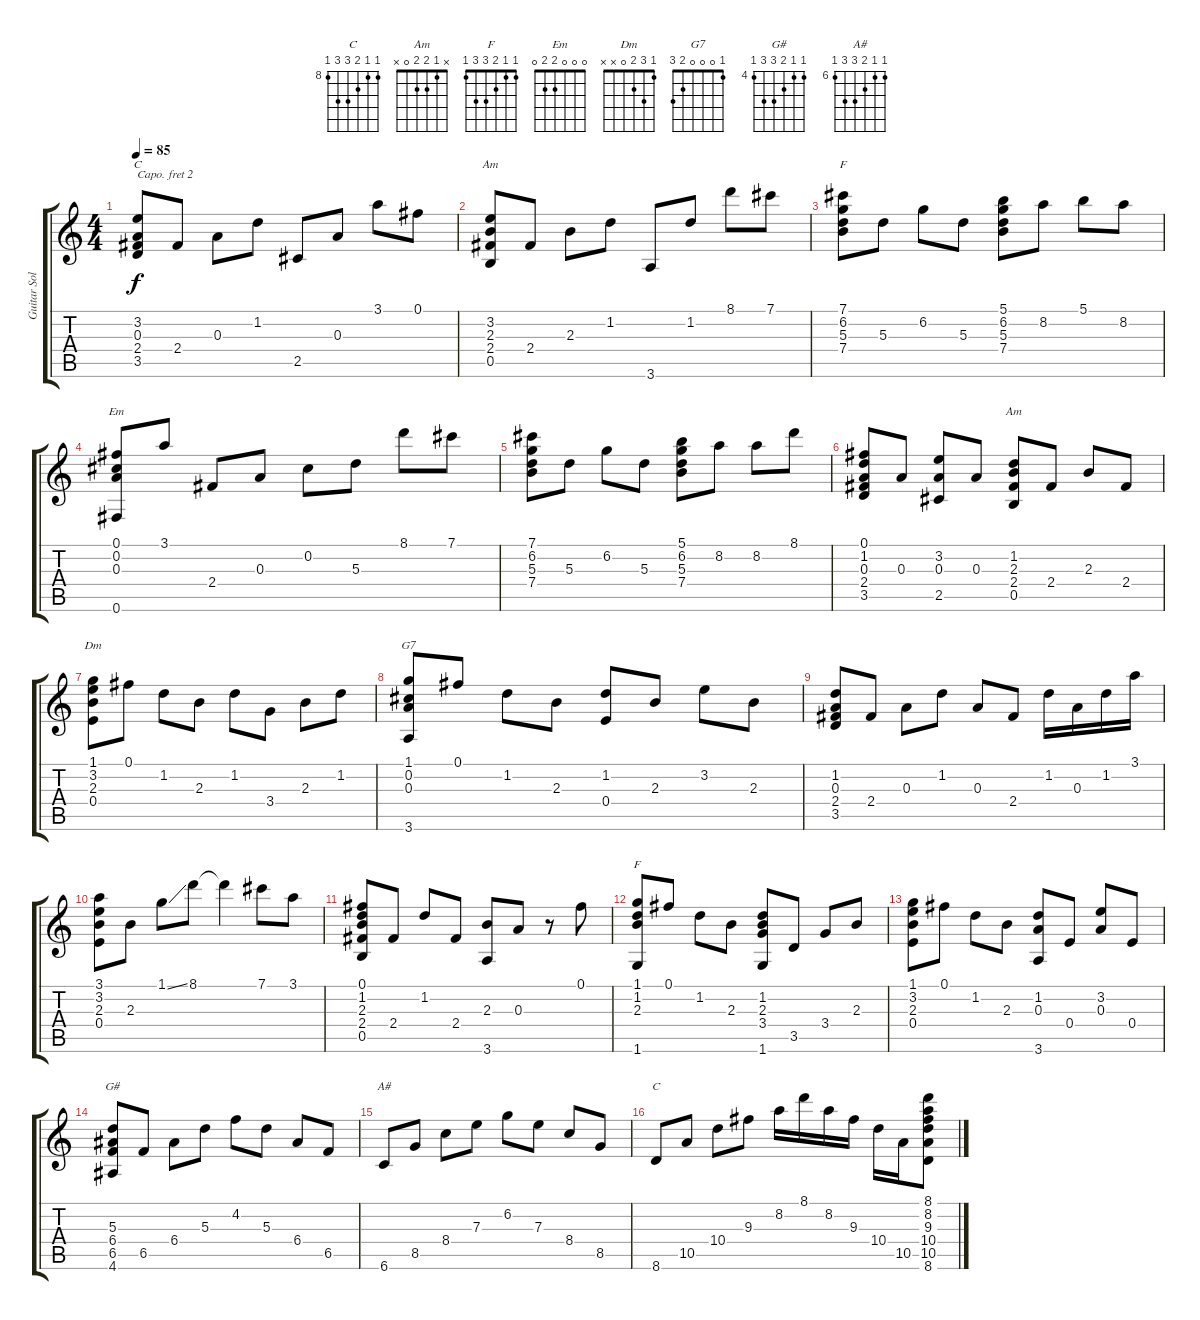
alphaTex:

\track ("Guitar Solo" "Guitar Sol") {instrument acousticguitarnylon}
\staff {score tabs}
\capo 2
\tuning (E4 B3 G3 D3 A2 E2) {hide}
\chord ("C" 0 1 0 2 3 x)
\chord ("Am" 0 1 2 2 0 x)
\chord ("F" 5 6 5 7 x x) {firstfret 5}
\chord ("Em" 0 0 0 2 2 0)
\chord ("Am" x 1 2 2 0 x)
\chord ("Dm" 1 3 2 0 x x)
\chord ("G7" 1 0 0 0 2 3)
\chord ("F" 1 1 2 3 3 1)
\chord ("G#" 4 4 5 6 6 4) {firstfret 4}
\chord ("A#" 6 6 7 8 8 6) {firstfret 6}
\chord ("C" 8 8 9 10 10 8) {firstfret 8}
\ts (4 4)
\tempo 85
\clef g2
\ks c
(3.2 0.3 2.4 3.5).8{ch "C" dy f} 2.4.8 0.3.8 1.2.8 2.5.8 0.3.8 3.1.8 0.1.8 |
(3.2 2.3 2.4 0.5).8{ch "Am"} 2.4.8 2.3.8 1.2.8 3.6.8 1.2.8 8.1.8 7.1.8 |
(7.1 6.2 5.3 7.4).8{ch "F"} 5.3.8 6.2.8 5.3.8 (5.1 6.2 5.3 7.4).8 8.2.8 5.1.8 8.2.8 |
(0.1 0.2 0.3 0.6).8{ch "Em"} 3.1.8 2.4.8 0.3.8 0.2.8 5.3.8 8.1.8 7.1.8 |
(7.1 6.2 5.3 7.4).8 5.3.8 6.2.8 5.3.8 (5.1 6.2 5.3 7.4).8 8.2.8 8.2.8 8.1.8 |
(0.1 1.2 0.3 2.4 3.5).8 0.3.8 (3.2 0.3 2.5).8 0.3.8 (1.2 2.3 2.4 0.5).8{ch "Am"} 2.4.8 2.3.8 2.4.8 |
(1.1 3.2 2.3 0.4).8{ch "Dm"} 0.1.8 1.2.8 2.3.8 1.2.8 3.4.8 2.3.8 1.2.8 |
(1.1 0.2 0.3 3.6).8{ch "G7"} 0.1.8 1.2.8 2.3.8 (1.2 0.4).8 2.3.8 3.2.8 2.3.8 |
(1.2 0.3 2.4 3.5).8 2.4.8 0.3.8 1.2.8 0.3.8 2.4.8 1.2.16 0.3.16 1.2.16 3.1.16 |
(3.1 3.2 2.3 0.4).8 2.3.8 1.1{ss}.8 8.1.8 8.1{t}.4 7.1.8 3.1.8 |
(0.1 1.2 2.3 2.4 0.5).8 2.4.8 1.2.8 2.4.8 (2.3 3.6).8 0.3.8 r.8 0.1.8 |
(1.1 1.2 2.3 1.6).8{ch "F"} 0.1.8 1.2.8 2.3.8 (1.2 2.3 3.4 1.6).8 3.5.8 3.4.8 2.3.8 |
(1.1 3.2 2.3 0.4).8 0.1.8 1.2.8 2.3.8 (1.2 0.3 3.6).8 0.4.8 (3.2 0.3).8 0.4.8 |
(5.3 6.4 6.5 4.6).8{ch "G#"} 6.5.8 6.4.8 5.3.8 4.2.8 5.3.8 6.4.8 6.5.8 |
6.6.8{ch "A#"} 8.5.8 8.4.8 7.3.8 6.2.8 7.3.8 8.4.8 8.5.8 |
8.6.8{ch "C"} 10.5.8 10.4.8 9.3.8 8.2.16 8.1.16 8.2.16 9.3.16 10.4.16 10.5.16 (8.1 8.2 9.3 10.4 10.5 8.6).8
